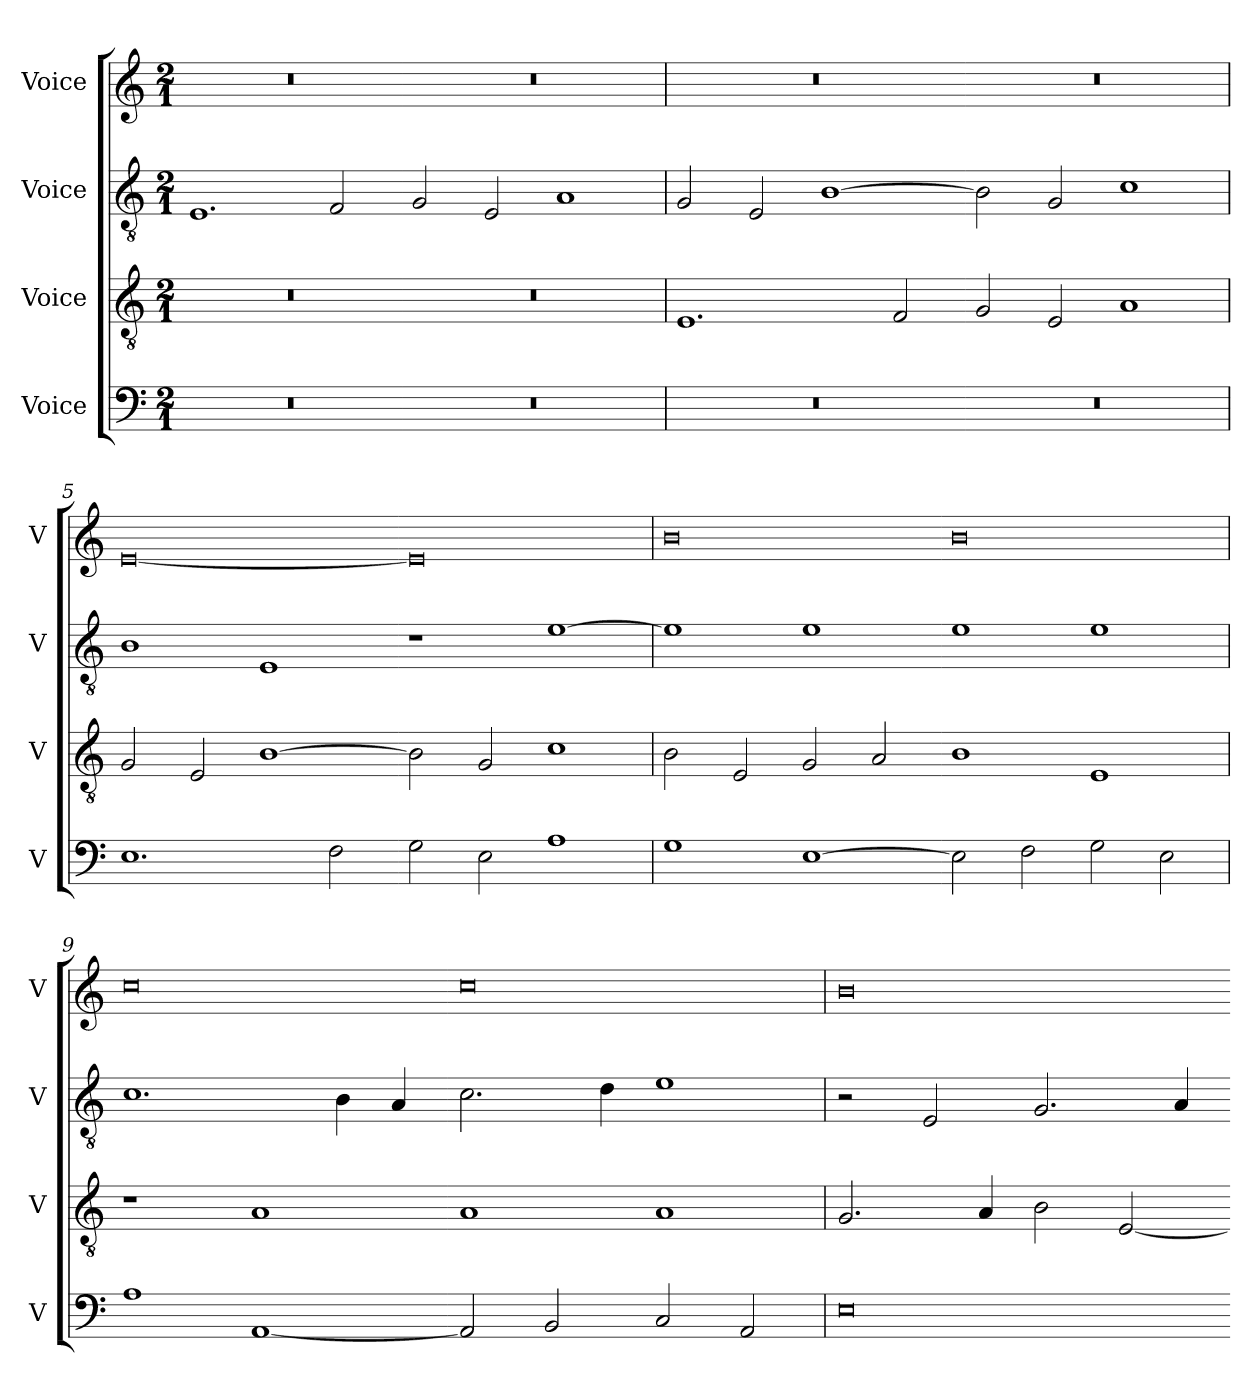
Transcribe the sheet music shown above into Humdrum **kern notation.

**kern	**kern	**kern	**kern
*part4	*part3	*part2	*part1
*staff4	*staff3	*staff2	*staff1
*I"Voice	*I"Voice	*I"Voice	*I"Voice
*I'V	*I'V	*I'V	*I'V
*clefF4	*clefGv2	*clefGv2	*clefG2
*k[]	*k[]	*k[]	*k[]
*M2/1	*M2/1	*M2/1	*M2/1
=1	=1	=1	=1
0r	0r	1.E	0r
.	.	2F/	.
=2-	=2-	=2-	=2-
0r	0r	2G/	0r
.	.	2E/	.
.	.	1A	.
=3	=3	=3	=3
0r	1.E	2G/	0r
.	.	2E/	.
.	.	[1B	.
.	2F/	.	.
=4-	=4-	=4-	=4-
0r	2G/	2B\]	0r
.	2E/	2G/	.
.	1A	1c	.
!!LO:LB:g=z
=5	=5	=5	=5
1.E	2G/	1B	[0e
.	2E/	.	.
.	[1B	1E	.
2F\	.	.	.
=6-	=6-	=6-	=6-
2G\	2B\]	1r	0e]
2E\	2G/	.	.
1A	1c	[1e	.
=7	=7	=7	=7
1G	2B\	1e]	0b
.	2E/	.	.
[1E	2G/	1e	.
.	2A/	.	.
=8-	=8-	=8-	=8-
2E\]	1B	1e	0b
2F\	.	.	.
2G\	1E	1e	.
2E\	.	.	.
!!LO:LB:g=z
=9	=9	=9	=9
1A	1r	1.c	0cc
[1AA	1A	.	.
.	.	4B\	.
.	.	4A/	.
=10-	=10-	=10-	=10-
2AA/]	1A	2.c\	0cc
2BB/	.	.	.
.	.	4d\	.
2C/	1A	1e	.
2AA/	.	.	.
=11	=11	=11	=11
0E	2.G/	2r	0b
.	.	2E/	.
.	4A/	.	.
.	2B\	2.G/	.
.	[2E/	.	.
.	.	4A/	.
=-	=-	=-	=-
*-	*-	*-	*-
